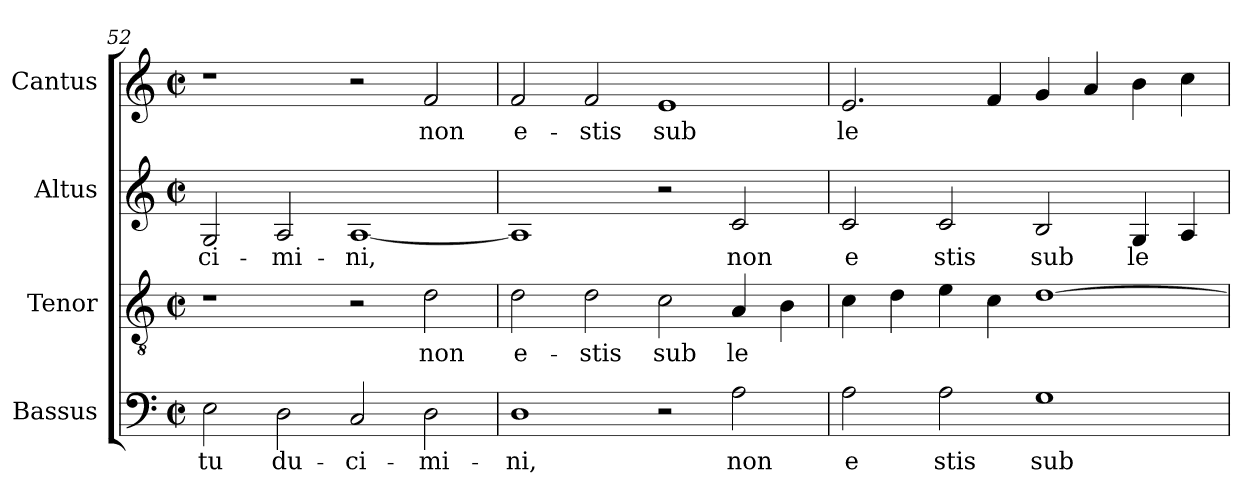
**kern	**text	**kern	**text	**kern	**text	**kern	**text
*part4	*part4	*part3	*part3	*part2	*part2	*part1	*part1
*staff4	*staff4	*staff3	*staff3	*staff2	*staff2	*staff1	*staff1
*I"Bassus	*	*I"Tenor	*	*I"Altus	*	*I"Cantus	*
*	*	*	*	*I'A	*	*I'C	*
*clefF4	*	*clefGv2	*	*clefG2	*	*clefG2	*
*k[]	*	*k[]	*	*k[]	*	*k[]	*
*C:	*	*C:	*	*C:	*	*C:	*
*M2/2	*	*M2/2	*	*M2/2	*	*M2/2	*
*met(c|)	*	*met(c|)	*	*met(c|)	*	*met(c|)	*
=52	=52	=52	=52	=52	=52	=52	=52
!	!LO:LY:b:cj	!	!	!	!LO:LY:b:cj	!	!
2E\	-tu	1r	.	2G/	-ci-	1r	.
!	!LO:LY:b:cj	!	!	!	!LO:LY:b:cj	!	!
2D\	du-	.	.	2A/	-mi-	.	.
!	!LO:LY:b:cj	!	!	!	!LO:LY:b:cj	!	!
2C/	-ci-	2r	.	[<1A	-ni,	2r	.
!	!LO:LY:b:cj	!	!LO:LY:b:cj	!	!	!	!LO:LY:b:cj
2D\	-mi-	2d\	non	.	.	2f/	non
!!LO:LB:g=z
=53	=53	=53	=53	=53	=53	=53	=53
!	!LO:LY:b:cj	!	!LO:LY:b:cj	!	!LO:LY:b:cj	!	!LO:LY:b:cj
1D	-ni,	2d\	e-	1A]	.	2f/	e-
!	!	!	!LO:LY:b:cj	!	!	!	!LO:LY:b:cj
.	.	2d\	-stis	.	.	2f/	-stis
!	!	!	!LO:LY:b:cj	!	!	!	!LO:LY:b:cj
2r	.	2c\	sub	2r	.	1e	sub
!	!LO:LY:b:cj	!	!LO:LY:b:cj	!	!LO:LY:b:cj	!	!
2A\	non	4A/	le-	2c/	non	.	.
!	!	!	!LO:LY:b:cj	!	!	!	!
.	.	4B\	--	.	.	.	.
=54	=54	=54	=54	=54	=54	=54	=54
!	!LO:LY:b:cj	!	!LO:LY:b:cj	!	!LO:LY:b:cj	!	!LO:LY:b:cj
2A\	e	4c\	--	2c/	e	2.e/	le-
!	!	!	!LO:LY:b:cj	!	!	!	!
.	.	4d\	--	.	.	.	.
!	!LO:LY:b:cj	!	!LO:LY:b:cj	!	!LO:LY:b:cj	!	!
2A\	stis	4e\	--	2c/	stis	.	.
!	!	!	!LO:LY:b:cj	!	!	!	!LO:LY:b:cj
.	.	4c\	--	.	.	4f/	--
!	!LO:LY:b:cj	!	!LO:LY:b:cj	!	!LO:LY:b:cj	!	!LO:LY:b:cj
1G	sub	[>1d	--	2B/	sub	4g/	--
!	!	!	!	!	!	!	!LO:LY:b:cj
.	.	.	.	.	.	4a/	--
!	!	!	!	!	!LO:LY:b:cj	!	!LO:LY:b:cj
.	.	.	.	4G/	le	4b\	--
!	!	!	!	!	!LO:LY:b:cj	!	!LO:LY:b:cj
.	.	.	.	4A/	.	4cc\	--
=	=	=	=	=	=	=	=
*-	*-	*-	*-	*-	*-	*-	*-
